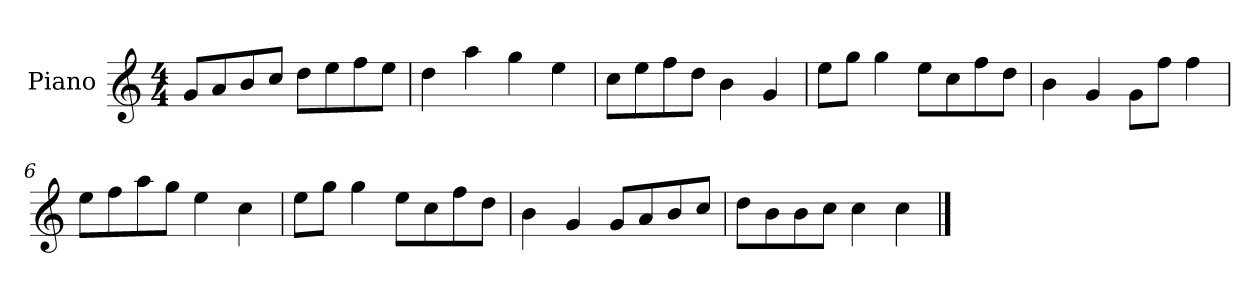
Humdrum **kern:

**kern
*part1
*staff1
*I"Piano
*I'P-no
*clefG2
*k[]
*M4/4
*MM90
=1
8g/L
8a/
8b/
8cc/J
8dd\L
8ee\
8ff\
8ee\J
=2
4dd\
4aa\
4gg\
4ee\
=3
8cc\L
8ee\
8ff\
8dd\J
4b\
4g/
=4
8ee\L
8gg\J
4gg\
8ee\L
8cc\
8ff\
8dd\J
=5
4b\
4g/
8g\L
8ff\J
4ff\
=6
8ee\L
8ff\
8aa\
8gg\J
4ee\
4cc\
!!LO:LB:g=z
=7
8ee\L
8gg\J
4gg\
8ee\L
8cc\
8ff\
8dd\J
=8
4b\
4g/
8g/L
8a/
8b/
8cc/J
=9
8dd\L
8b\
8b\
8cc\J
4cc\
4cc\
==
*-
